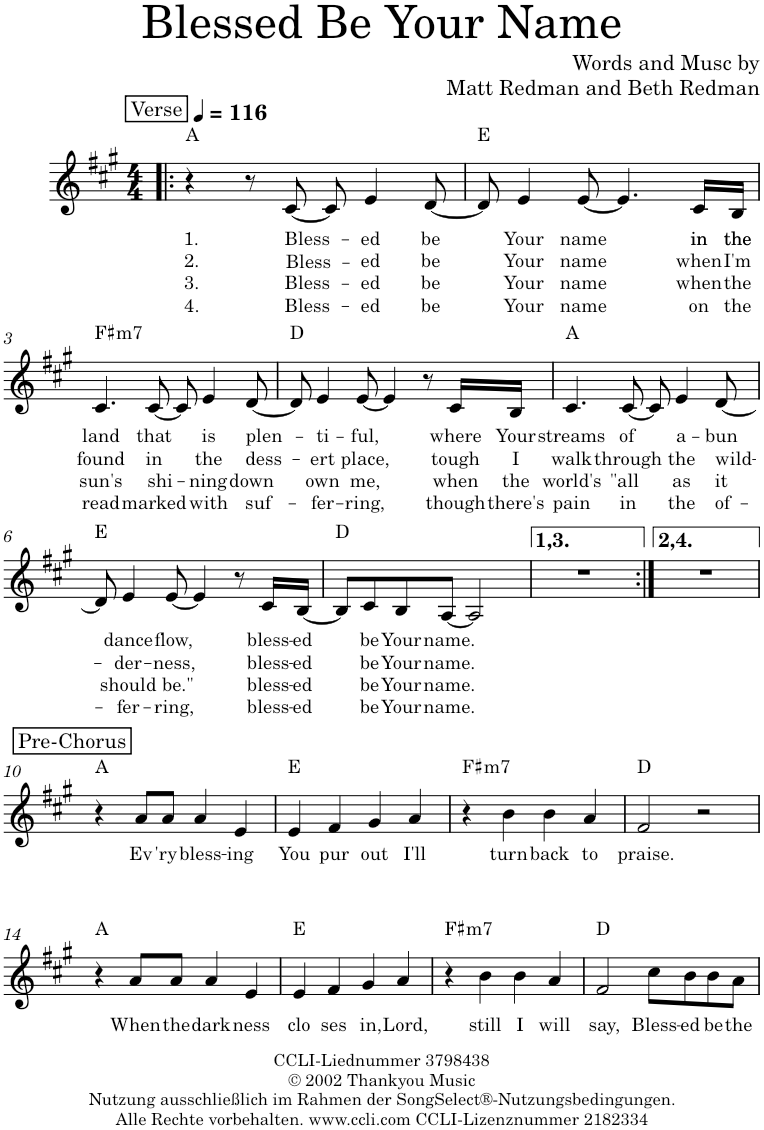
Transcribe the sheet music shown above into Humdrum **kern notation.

**kern	**text	**text	**text	**text	**harte
*part1	*part1	*part1	*part1	*part1	*part1
*staff1	*staff1	*staff1	*staff1	*staff1	*
*I"Klavier	*	*	*	*	*
*I'Klav.	*	*	*	*	*
*clefG2	*	*	*	*	*
*k[f#c#g#]	*	*	*	*	*
*M4/4	*	*	*	*	*
*MM116	*	*	*	*	*
!!LO:REH:place=s1:a:cj:fs=11:t=Verse
=1!|:	=1!|:	=1!|:	=1!|:	=1!|:	=1!|:
!	!LO:LY:b	!LO:LY:b	!LO:LY:b	!LO:LY:b	!
4r	1.	2.	3.	4.	A:maj
8r	.	.	.	.	.
!	!LO:LY:b	!LO:LY:b	!LO:LY:b	!LO:LY:b	!
[8c#/	Bless-	Bless-	Bless-	Bless-	.
8c#/]	.	.	.	.	.
!	!LO:LY:b	!LO:LY:b	!LO:LY:b	!LO:LY:b	!
4e/	-ed	-ed	-ed	-ed	.
!	!LO:LY:b	!LO:LY:b	!LO:LY:b	!LO:LY:b	!
[8d/	be	be	be	be	.
=2	=2	=2	=2	=2	=2
8d/]	.	.	.	.	E:maj
!	!LO:LY:b	!LO:LY:b	!LO:LY:b	!LO:LY:b	!
4e/	Your	Your	Your	Your	.
!	!LO:LY:b	!LO:LY:b	!LO:LY:b	!LO:LY:b	!
[8e/	name	name	name	name	.
4.e/]	.	.	.	.	.
!	!LO:LY:b	!LO:LY:b	!LO:LY:b	!LO:LY:b	!
16c#/LL	in	when	when	on	.
!	!LO:LY:b	!LO:LY:b	!LO:LY:b	!LO:LY:b	!
16B/JJ	the	I'm	the	the	.
!!LO:LB:g=z
=3	=3	=3	=3	=3	=3
!	!LO:LY:b	!LO:LY:b	!LO:LY:b	!LO:LY:b	!LO:H:kt=m7
4.c#/	land	found	sun's	read	F#:min7
!	!LO:LY:b	!LO:LY:b	!LO:LY:b	!LO:LY:b	!
[8c#/	that	in	shi-	marked	.
8c#/]	.	.	.	.	.
!	!LO:LY:b	!LO:LY:b	!LO:LY:b	!LO:LY:b	!
4e/	is	the	-ning	with	.
!	!LO:LY:b	!LO:LY:b	!LO:LY:b	!LO:LY:b	!
[8d/	plen-	dess-	down	suf-	.
=4	=4	=4	=4	=4	=4
8d/]	.	.	.	.	D:maj
!	!LO:LY:b	!LO:LY:b	!LO:LY:b	!LO:LY:b	!
4e/	-ti-	-ert	own	-fer-	.
!	!LO:LY:b	!LO:LY:b	!LO:LY:b	!LO:LY:b	!
[8e/	-ful,	place,	me,	-ring,	.
4e/]	.	.	.	.	.
8r	.	.	.	.	.
!	!LO:LY:b	!LO:LY:b	!LO:LY:b	!LO:LY:b	!
16c#/LL	where	tough	when	though	.
!	!LO:LY:b	!LO:LY:b	!LO:LY:b	!LO:LY:b	!
16B/JJ	Your	I	the	there's	.
=5	=5	=5	=5	=5	=5
!	!LO:LY:b	!LO:LY:b	!LO:LY:b	!LO:LY:b	!
4.c#/	streams	walk	world's	pain	A:maj
!	!LO:LY:b	!LO:LY:b	!LO:LY:b	!LO:LY:b	!
[8c#/	of	through	"all	in	.
8c#/]	.	.	.	.	.
!	!LO:LY:b	!LO:LY:b	!LO:LY:b	!LO:LY:b	!
4e/	a-	the	as	the	.
!	!LO:LY:b	!LO:LY:b	!LO:LY:b	!LO:LY:b	!
[8d/	-bun	wild-	it	of-	.
!!LO:LB:g=z
=6	=6	=6	=6	=6	=6
8d/]	.	.	.	.	E:maj
!	!LO:LY:b	!LO:LY:b	!LO:LY:b	!LO:LY:b	!
4e/	dance	-der-	should	-fer-	.
!	!LO:LY:b	!LO:LY:b	!LO:LY:b	!LO:LY:b	!
[8e/	flow,	-ness,	be."	-ring,	.
4e/]	.	.	.	.	.
8r	.	.	.	.	.
!	!LO:LY:b	!LO:LY:b	!LO:LY:b	!LO:LY:b	!
16c#/LL	bless-	bless-	bless-	bless-	.
!	!LO:LY:b	!LO:LY:b	!LO:LY:b	!LO:LY:b	!
[16B/JJ	-ed	-ed	-ed	-ed	.
=7	=7	=7	=7	=7	=7
8B/L]	.	.	.	.	D:maj
!	!LO:LY:b	!LO:LY:b	!LO:LY:b	!LO:LY:b	!
8c#/	be	be	be	be	.
!	!LO:LY:b	!LO:LY:b	!LO:LY:b	!LO:LY:b	!
8B/	Your	Your	Your	Your	.
!	!LO:LY:b	!LO:LY:b	!LO:LY:b	!LO:LY:b	!
[8A/J	name.	name.	name.	name.	.
2A/]	.	.	.	.	.
=8	=8	=8	=8	=8	=8
1r	.	.	.	.	.
=9:|!	=9:|!	=9:|!	=9:|!	=9:|!	=9:|!
1r	.	.	.	.	.
!!LO:LB:g=z
!!LO:REH:place=s1:a:cj:fs=11:t=Pre-Chorus
=10	=10	=10	=10	=10	=10
4r	.	.	.	.	A:maj
!	!LO:LY:b	!	!	!	!
8a/L	Ev	.	.	.	.
!	!LO:LY:b	!	!	!	!
8a/J	'ry	.	.	.	.
!	!LO:LY:b	!	!	!	!
4a/	bless-	.	.	.	.
!	!LO:LY:b	!	!	!	!
4e/	-ing	.	.	.	.
=11	=11	=11	=11	=11	=11
!	!LO:LY:b	!	!	!	!
4e/	You	.	.	.	E:maj
!	!LO:LY:b	!	!	!	!
4f#/	pur	.	.	.	.
!	!LO:LY:b	!	!	!	!
4g#/	out	.	.	.	.
!	!LO:LY:b	!	!	!	!
4a/	I'll	.	.	.	.
=12	=12	=12	=12	=12	=12
!	!	!	!	!	!LO:H:kt=m7
4r	.	.	.	.	F#:min7
!	!LO:LY:b	!	!	!	!
4b\	turn	.	.	.	.
!	!LO:LY:b	!	!	!	!
4b\	back	.	.	.	.
!	!LO:LY:b	!	!	!	!
4a/	to	.	.	.	.
=13	=13	=13	=13	=13	=13
!	!LO:LY:b	!	!	!	!
2f#/	praise.	.	.	.	D:maj
2r	.	.	.	.	.
!!LO:LB:g=z
=14	=14	=14	=14	=14	=14
4r	.	.	.	.	A:maj
!	!LO:LY:b	!	!	!	!
8a/L	When	.	.	.	.
!	!LO:LY:b	!	!	!	!
8a/J	the	.	.	.	.
!	!LO:LY:b	!	!	!	!
4a/	dark	.	.	.	.
!	!LO:LY:b	!	!	!	!
4e/	ness	.	.	.	.
=15	=15	=15	=15	=15	=15
!	!LO:LY:b	!	!	!	!
4e/	clo	.	.	.	E:maj
!	!LO:LY:b	!	!	!	!
4f#/	ses	.	.	.	.
!	!LO:LY:b	!	!	!	!
4g#/	in,	.	.	.	.
!	!LO:LY:b	!	!	!	!
4a/	Lord,	.	.	.	.
=16	=16	=16	=16	=16	=16
!	!	!	!	!	!LO:H:kt=m7
4r	.	.	.	.	F#:min7
!	!LO:LY:b	!	!	!	!
4b\	still	.	.	.	.
!	!LO:LY:b	!	!	!	!
4b\	I	.	.	.	.
!	!LO:LY:b	!	!	!	!
4a/	will	.	.	.	.
=17	=17	=17	=17	=17	=17
!	!LO:LY:b	!	!	!	!
2f#/	say,	.	.	.	D:maj
!	!LO:LY:b	!	!	!	!
8cc#\L	Bless-	.	.	.	.
!	!LO:LY:b	!	!	!	!
8b\	-ed	.	.	.	.
!	!LO:LY:b	!	!	!	!
8b\	be	.	.	.	.
!	!LO:LY:b	!	!	!	!
8a\J	the	.	.	.	.
=	=	=	=	=	=
*-	*-	*-	*-	*-	*-
